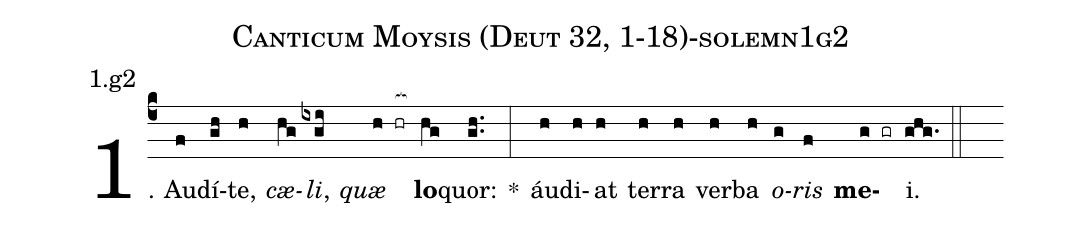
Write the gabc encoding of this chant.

name: Canticum Moysis (Deut 32, 1-18)-solemn1g2;
annotation: 1.g2;
%%
(c4)1. Au(f)dí(gh)te,(h) <i>cæ</i>(hg)<i>li</i>,(ixgi) <i>quæ</i>(h hr[ocb:1{]) <b>lo</b>(hg[ocb:0}])quor:(gh..) *(:) áu(h)di(h)at(h) ter(h)ra(h) ver(h)ba(h) <i>o</i>(g)<i>ris</i>(f) <b>me</b>(g gr)i.(ghg.) (::)
